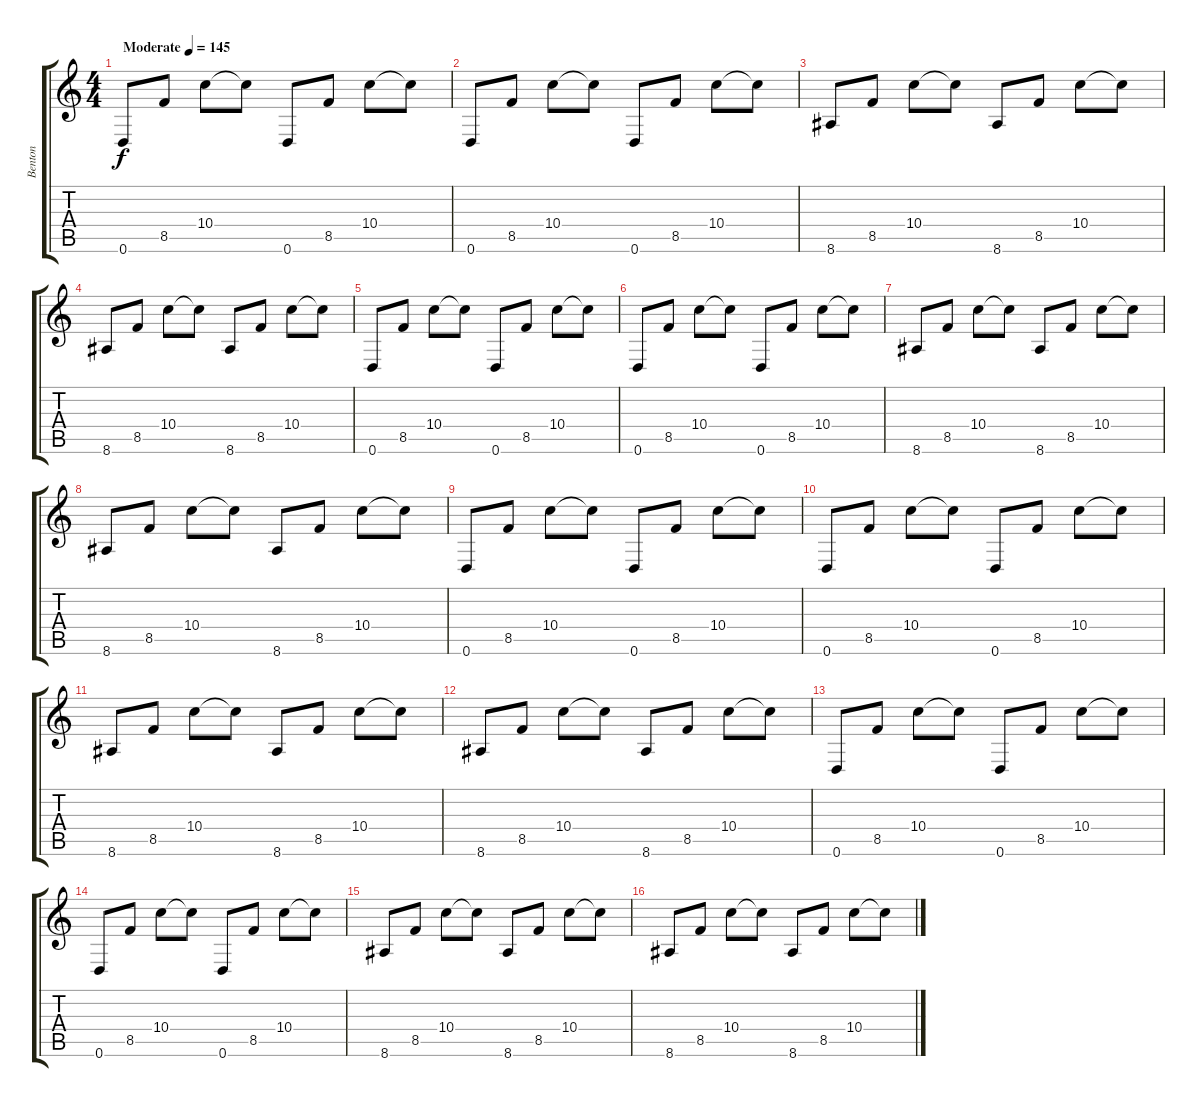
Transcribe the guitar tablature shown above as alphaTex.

\track ("Benton" "Benton") {instrument distortionguitar}
\staff {score tabs}
\tuning (E4 B3 G3 D3 A2 D2) {hide}
\ts (4 4)
\tempo (145 "Moderate")
\clef g2
\ks c
0.6.8{dy f instrument distortionguitar} 8.5.8 10.4.8 10.4{t}.8 0.6.8 8.5.8 10.4.8 10.4{t}.8 |
0.6.8 8.5.8 10.4.8 10.4{t}.8 0.6.8 8.5.8 10.4.8 10.4{t}.8 |
8.6.8 8.5.8 10.4.8 10.4{t}.8 8.6.8 8.5.8 10.4.8 10.4{t}.8 |
8.6.8 8.5.8 10.4.8 10.4{t}.8 8.6.8 8.5.8 10.4.8 10.4{t}.8 |
0.6.8 8.5.8 10.4.8 10.4{t}.8 0.6.8 8.5.8 10.4.8 10.4{t}.8 |
0.6.8 8.5.8 10.4.8 10.4{t}.8 0.6.8 8.5.8 10.4.8 10.4{t}.8 |
8.6.8 8.5.8 10.4.8 10.4{t}.8 8.6.8 8.5.8 10.4.8 10.4{t}.8 |
8.6.8 8.5.8 10.4.8 10.4{t}.8 8.6.8 8.5.8 10.4.8 10.4{t}.8 |
0.6.8 8.5.8 10.4.8 10.4{t}.8 0.6.8 8.5.8 10.4.8 10.4{t}.8 |
0.6.8 8.5.8 10.4.8 10.4{t}.8 0.6.8 8.5.8 10.4.8 10.4{t}.8 |
8.6.8 8.5.8 10.4.8 10.4{t}.8 8.6.8 8.5.8 10.4.8 10.4{t}.8 |
8.6.8 8.5.8 10.4.8 10.4{t}.8 8.6.8 8.5.8 10.4.8 10.4{t}.8 |
0.6.8 8.5.8 10.4.8 10.4{t}.8 0.6.8 8.5.8 10.4.8 10.4{t}.8 |
0.6.8 8.5.8 10.4.8 10.4{t}.8 0.6.8 8.5.8 10.4.8 10.4{t}.8 |
8.6.8 8.5.8 10.4.8 10.4{t}.8 8.6.8 8.5.8 10.4.8 10.4{t}.8 |
8.6.8 8.5.8 10.4.8 10.4{t}.8 8.6.8 8.5.8 10.4.8 10.4{t}.8
